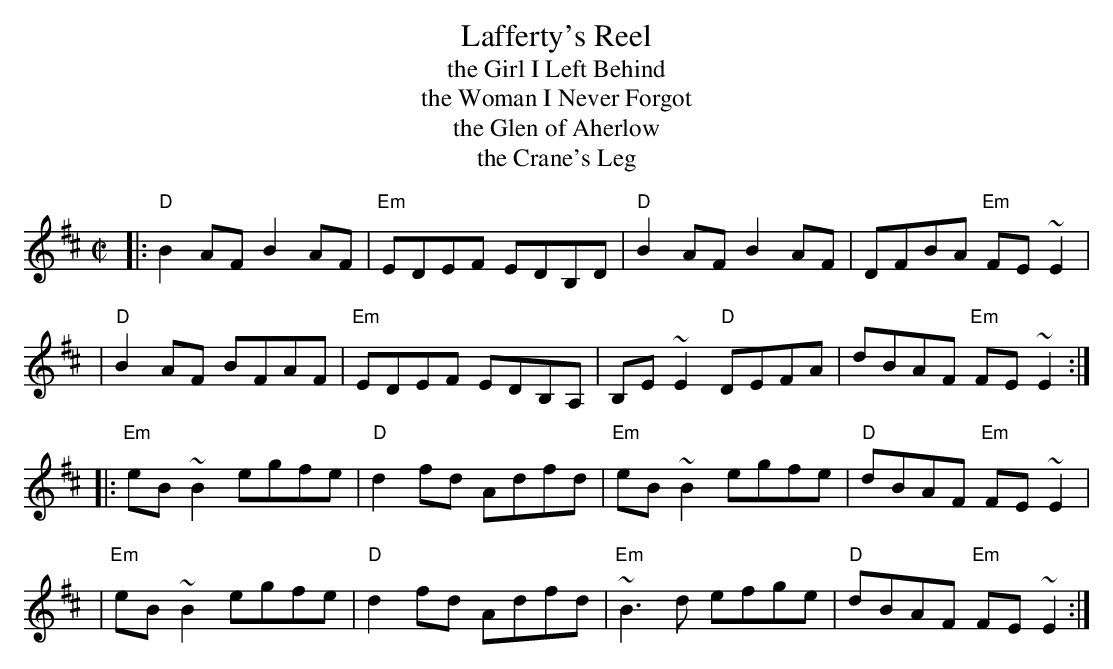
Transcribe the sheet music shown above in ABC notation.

X:1
T: Lafferty's Reel
T: the Girl I Left Behind
T: the Woman I Never Forgot
T: the Glen of Aherlow
T: the Crane's Leg
M: C|
L: 1/8
K: Edor
|:  "D"B2AF  B2AF | "Em"EDEF EDB,D | "D"B2AF    B2AF |    DFBA "Em"FE~E2  |
|   "D"B2AF  BFAF | "Em"EDEF EDB,A,|  B,E~E2 "D"DEFA |    dBAF "Em"FE~E2 :|
|: "Em"eB~B2 egfe |  "D"d2fd Adfd  | "Em"eB~B2  egfe | "D"dBAF "Em"FE~E2  |
|  "Em"eB~B2 egfe |  "D"d2fd Adfd  | "Em"~B3d   efge | "D"dBAF "Em"FE~E2 :|
